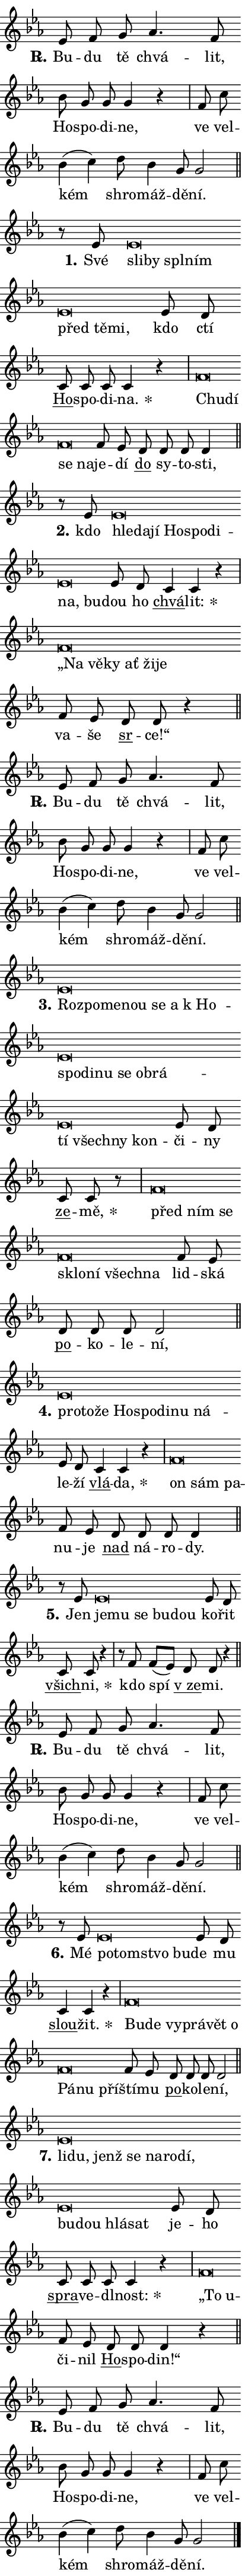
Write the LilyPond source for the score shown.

\version "2.24.0"
\header { tagline = "" }
\paper {
  indent = 0\cm
  top-margin = 0\cm
  right-margin = 0.13\cm % to fit lyric hyphens
  bottom-margin = 0\cm
  left-margin = 0\cm
  paper-width = 7\cm
  page-breaking = #ly:one-page-breaking
  system-system-spacing.basic-distance = #11
  score-system-spacing.basic-distance = #11
  ragged-last = ##f
}


%% Author: Thomas Morley
%% https://lists.gnu.org/archive/html/lilypond-user/2020-05/msg00002.html
#(define (line-position grob)
"Returns position of @var[grob} in current system:
   @code{'start}, if at first time-step
   @code{'end}, if at last time-step
   @code{'middle} otherwise
"
  (let* ((col (ly:item-get-column grob))
         (ln (ly:grob-object col 'left-neighbor))
         (rn (ly:grob-object col 'right-neighbor))
         (col-to-check-left (if (ly:grob? ln) ln col))
         (col-to-check-right (if (ly:grob? rn) rn col))
         (break-dir-left
           (and
             (ly:grob-property col-to-check-left 'non-musical #f)
             (ly:item-break-dir col-to-check-left)))
         (break-dir-right
           (and
             (ly:grob-property col-to-check-right 'non-musical #f)
             (ly:item-break-dir col-to-check-right))))
        (cond ((eqv? 1 break-dir-left) 'start)
              ((eqv? -1 break-dir-right) 'end)
              (else 'middle))))

#(define (tranparent-at-line-position vctor)
  (lambda (grob)
  "Relying on @code{line-position} select the relevant enry from @var{vctor}.
Used to determine transparency,"
    (case (line-position grob)
      ((end) (not (vector-ref vctor 0)))
      ((middle) (not (vector-ref vctor 1)))
      ((start) (not (vector-ref vctor 2))))))

noteHeadBreakVisibility =
#(define-music-function (break-visibility)(vector?)
"Makes @code{NoteHead}s transparent relying on @var{break-visibility}"
#{
  \override NoteHead.transparent =
    #(tranparent-at-line-position break-visibility)
#})

#(define delete-ledgers-for-transparent-note-heads
  (lambda (grob)
    "Reads whether a @code{NoteHead} is transparent.
If so this @code{NoteHead} is removed from @code{'note-heads} from
@var{grob}, which is supposed to be @code{LedgerLineSpanner}.
As a result ledgers are not printed for this @code{NoteHead}"
    (let* ((nhds-array (ly:grob-object grob 'note-heads))
           (nhds-list
             (if (ly:grob-array? nhds-array)
                 (ly:grob-array->list nhds-array)
                 '()))
           ;; Relies on the transparent-property being done before
           ;; Staff.LedgerLineSpanner.after-line-breaking is executed.
           ;; This is fragile ...
           (to-keep
             (remove
               (lambda (nhd)
                 (ly:grob-property nhd 'transparent #f))
               nhds-list)))
      ;; TODO find a better method to iterate over grob-arrays, similiar
      ;; to filter/remove etc for lists
      ;; For now rebuilt from scratch
      (set! (ly:grob-object grob 'note-heads)  '())
      (for-each
        (lambda (nhd)
          (ly:pointer-group-interface::add-grob grob 'note-heads nhd))
        to-keep))))

squashNotes = {
  \override NoteHead.X-extent = #'(-0.2 . 0.2)
  \override NoteHead.Y-extent = #'(-0.75 . 0)
  \override NoteHead.stencil =
    #(lambda (grob)
       (let ((pos (ly:grob-property grob 'staff-position)))
         (begin
           (if (< pos -7) (display "ERROR: Lower brevis then expected\n") (display "OK: Expected brevis position\n"))
           (if (<= pos -6) ly:text-interface::print ly:note-head::print))))
}
unSquashNotes = {
  \revert NoteHead.X-extent
  \revert NoteHead.Y-extent
  \revert NoteHead.stencil
}

hideNotes = \noteHeadBreakVisibility #begin-of-line-visible
unHideNotes = \noteHeadBreakVisibility #all-visible

% work-around for resetting accidentals
% https://lilypond.org/doc/v2.23/Documentation/notation/displaying-rhythms#unmetered-music
cadenzaMeasure = {
  \cadenzaOff
  \partial 1024 s1024
  \cadenzaOn
}

#(define-markup-command (accent layout props text) (markup?)
  "Underline accented syllable"
  (interpret-markup layout props
    #{\markup \override #'(offset . 4.3) \underline { #text }#}))

responsum = \markup \concat {
  "R" \hspace #-1.05 \path #0.1 #'((moveto 0 0.07) (lineto 0.9 0.8)) \hspace #0.05 "."
}

spaceSize = #0.6828661417322834 % exact space size for TeX Gyre Schola

\layout {
  \context {
    \Staff
    \remove "Time_signature_engraver"
    \override LedgerLineSpanner.after-line-breaking = #delete-ledgers-for-transparent-note-heads
  }
  \context {
    \Lyrics {
      \override LyricSpace.minimum-distance = \spaceSize
      \override LyricText.font-name = #"TeX Gyre Schola"
      \override LyricText.font-size = 1
      \override StanzaNumber.font-name = #"TeX Gyre Schola Bold"
      \override StanzaNumber.font-size = 1
    }
  }
  \context {
    \Score 
    \override NoteHead.text =
      #(lambda (grob) 
        (let ((pos (ly:grob-property grob 'staff-position)))
          #{\markup {
            \combine
              \halign #-0.55 \raise #(if (= pos -6) 0 0.5) \override #'(thickness . 2) \draw-line #'(3.2 . 0)
              \musicglyph "noteheads.sM1"
          }#}))
  }
}

% magnetic-lyrics.ily
%
%   written by
%     Jean Abou Samra <jean@abou-samra.fr>
%     Werner Lemberg <wl@gnu.org>
%
%   adapted by
%     Jiri Hon <jiri.hon@gmail.com>
%
% Version 2022-Apr-15

% https://www.mail-archive.com/lilypond-user@gnu.org/msg149350.html

#(define (Left_hyphen_pointer_engraver context)
   "Collect syllable-hyphen-syllable occurrences in lyrics and store
them in properties.  This engraver only looks to the left.  For
example, if the lyrics input is @code{foo -- bar}, it does the
following.

@itemize @bullet
@item
Set the @code{text} property of the @code{LyricHyphen} grob between
@q{foo} and @q{bar} to @code{foo}.

@item
Set the @code{left-hyphen} property of the @code{LyricText} grob with
text @q{foo} to the @code{LyricHyphen} grob between @q{foo} and
@q{bar}.
@end itemize

Use this auxiliary engraver in combination with the
@code{lyric-@/text::@/apply-@/magnetic-@/offset!} hook."
   (let ((hyphen #f)
         (text #f))
     (make-engraver
      (acknowledgers
       ((lyric-syllable-interface engraver grob source-engraver)
        (set! text grob)))
      (end-acknowledgers
       ((lyric-hyphen-interface engraver grob source-engraver)
        ;(when (not (grob::has-interface grob 'lyric-space-interface))
          (set! hyphen grob)));)
      ((stop-translation-timestep engraver)
       (when (and text hyphen)
         (ly:grob-set-object! text 'left-hyphen hyphen))
       (set! text #f)
       (set! hyphen #f)))))

#(define (lyric-text::apply-magnetic-offset! grob)
   "If the space between two syllables is less than the value in
property @code{LyricText@/.details@/.squash-threshold}, move the right
syllable to the left so that it gets concatenated with the left
syllable.

Use this function as a hook for
@code{LyricText@/.after-@/line-@/breaking} if the
@code{Left_@/hyphen_@/pointer_@/engraver} is active."
   (let ((hyphen (ly:grob-object grob 'left-hyphen #f)))
     (when hyphen
       (let ((left-text (ly:spanner-bound hyphen LEFT)))
         (when (grob::has-interface left-text 'lyric-syllable-interface)
           (let* ((common (ly:grob-common-refpoint grob left-text X))
                  (this-x-ext (ly:grob-extent grob common X))
                  (left-x-ext
                   (begin
                     ;; Trigger magnetism for left-text.
                     (ly:grob-property left-text 'after-line-breaking)
                     (ly:grob-extent left-text common X)))
                  ;; `delta` is the gap width between two syllables.
                  (delta (- (interval-start this-x-ext)
                            (interval-end left-x-ext)))
                  (details (ly:grob-property grob 'details))
                  (threshold (assoc-get 'squash-threshold details 0.2)))
             (when (< delta threshold)
               (let* (;; We have to manipulate the input text so that
                      ;; ligatures crossing syllable boundaries are not
                      ;; disabled.  For languages based on the Latin
                      ;; script this is essentially a beautification.
                      ;; However, for non-Western scripts it can be a
                      ;; necessity.
                      (lt (ly:grob-property left-text 'text))
                      (rt (ly:grob-property grob 'text))
                      (is-space (grob::has-interface hyphen 'lyric-space-interface))
                      (space (if is-space " " ""))
                      (extra-delta (if is-space spaceSize 0))
                      ;; Append new syllable.
                      (ltrt-space (if (and (string? lt) (string? rt))
                                (string-append lt space rt)
                                (make-concat-markup (list lt space rt))))
                      ;; Right-align `ltrt` to the right side.
                      (ltrt-space-markup (grob-interpret-markup
                               grob
                               (make-translate-markup
                                (cons (interval-length this-x-ext) 0)
                                (make-right-align-markup ltrt-space)))))
                 (begin
                   ;; Don't print `left-text`.
                   (ly:grob-set-property! left-text 'stencil #f)
                   ;; Set text and stencil (which holds all collected
                   ;; syllables so far) and shift it to the left.
                   (ly:grob-set-property! grob 'text ltrt-space)
                   (ly:grob-set-property! grob 'stencil ltrt-space-markup)
                   (ly:grob-translate-axis! grob (- (- delta extra-delta)) X))))))))))


#(define (lyric-hyphen::displace-bounds-first grob)
   ;; Make very sure this callback isn't triggered too early.
   (let ((left (ly:spanner-bound grob LEFT))
         (right (ly:spanner-bound grob RIGHT)))
     (ly:grob-property left 'after-line-breaking)
     (ly:grob-property right 'after-line-breaking)
     (ly:lyric-hyphen::print grob)))

squashThreshold = #0.4

\layout {
  \context {
    \Lyrics
    \consists #Left_hyphen_pointer_engraver
    \override LyricText.after-line-breaking =
      #lyric-text::apply-magnetic-offset!
    \override LyricHyphen.stencil = #lyric-hyphen::displace-bounds-first
    \override LyricText.details.squash-threshold = \squashThreshold
    \override LyricHyphen.minimum-distance = 0
    \override LyricHyphen.minimum-length = \squashThreshold
  }
}

squashText = \override LyricText.details.squash-threshold = 9999
unSquashText = \override LyricText.details.squash-threshold = \squashThreshold

leftText = \override LyricText.self-alignment-X = #LEFT
unLeftText = \revert LyricText.self-alignment-X

starOffset = #(lambda (grob) 
                (let ((x_offset (ly:self-alignment-interface::aligned-on-x-parent grob)))
                  (if (= x_offset 0) 0 (+ x_offset 1.2))))

star = #(define-music-function (syllable)(string?)
"Append star separator at the end of a syllable"
#{
  \once \override LyricText.X-offset = #starOffset
  \lyricmode { \markup {
    #syllable
    \override #'((font-name . "TeX Gyre Schola Bold")) \hspace #0.2 \lower #0.65 \larger "*"
  } }
#})

starAccent = #(define-music-function (syllable)(string?)
"Append star separator at the end of a syllable and make accent"
#{
  \once \override LyricText.X-offset = #starOffset
  \lyricmode { \markup {
    \accent #syllable
    \override #'((font-name . "TeX Gyre Schola Bold")) \hspace #0.2 \lower #0.65 \larger "*"
  } }
#})

breath = #(define-music-function (syllable)(string?)
"Append breathing indicator at the end of a syllable"
#{
  \lyricmode { \markup { #syllable "+" } }
#})

optionalBreath = #(define-music-function (syllable)(string?)
"Append optional breathing indicator at the end of a syllable"
#{
  \lyricmode { \markup { #syllable "(+)" } }
#})


\score {
    <<
        \new Voice = "melody" { \cadenzaOn \key es \major \relative { es'8 f g as4. f8 \bar "" bes g g g4 r \cadenzaMeasure \bar "|" f8 c' \bar "" bes4( c) \bar "" d8 bes4 g8 g2 \cadenzaMeasure \bar "||" \break } }
        \new Lyrics \lyricsto "melody" { \lyricmode { \set stanza = \responsum
Bu -- du tě chvá -- lit, Ho -- spo -- di -- ne, ve vel -- kém shro -- máž -- dě -- ní. } }
    >>
    \layout {}
}

\score {
    <<
        \new Voice = "melody" { \cadenzaOn \key es \major \relative { r8 es'8 \squashNotes es\breve*1/16 \hideNotes \breve*1/16 \bar "" \breve*1/16 \bar "" \breve*1/16 \bar "" \breve*1/16 \bar "" \breve*1/16 \breve*1/16 \bar "" \unHideNotes \unSquashNotes es8 d \bar "" c c c c4 r \cadenzaMeasure \bar "|" \squashNotes f\breve*1/16 \hideNotes \breve*1/16 \bar "" \breve*1/16 \breve*1/16 \bar "" \unHideNotes \unSquashNotes f8 es \bar "" d d d d4 \cadenzaMeasure \bar "||" \break } }
        \new Lyrics \lyricsto "melody" { \lyricmode { \set stanza = "1."
Své \leftText sli -- \squashText by spl -- ním před tě -- mi, \unLeftText \unSquashText kdo ctí \markup \accent Ho -- spo -- di -- \star na. \leftText Chu -- \squashText dí se na -- \unLeftText \unSquashText je -- dí \markup \accent do sy -- to -- sti, } }
    >>
    \layout {}
}

\score {
    <<
        \new Voice = "melody" { \cadenzaOn \key es \major \relative { r8 es'8 \squashNotes es\breve*1/16 \hideNotes \breve*1/16 \bar "" \breve*1/16 \bar "" \breve*1/16 \bar "" \breve*1/16 \bar "" \breve*1/16 \bar "" \breve*1/16 \breve*1/16 \bar "" \unHideNotes \unSquashNotes es8 d \bar "" c4 c r \cadenzaMeasure \bar "|" \squashNotes f\breve*1/16 \hideNotes \breve*1/16 \bar "" \breve*1/16 \bar "" \breve*1/16 \bar "" \breve*1/16 \breve*1/16 \bar "" \unHideNotes \unSquashNotes f8 es \bar "" d8 d r4 \cadenzaMeasure \bar "||" \break } }
        \new Lyrics \lyricsto "melody" { \lyricmode { \set stanza = "2."
kdo \leftText hle -- \squashText da -- jí Ho -- spo -- di -- na, bu -- \unLeftText \unSquashText dou ho \markup \accent chvá -- \star lit: \leftText „Na \squashText vě -- ky ať ži -- je \unLeftText \unSquashText va -- še \markup \accent sr -- ce!“ } }
    >>
    \layout {}
}

\score {
    <<
        \new Voice = "melody" { \cadenzaOn \key es \major \relative { es'8 f g as4. f8 \bar "" bes g g g4 r \cadenzaMeasure \bar "|" f8 c' \bar "" bes4( c) \bar "" d8 bes4 g8 g2 \cadenzaMeasure \bar "||" \break } }
        \new Lyrics \lyricsto "melody" { \lyricmode { \set stanza = \responsum
Bu -- du tě chvá -- lit, Ho -- spo -- di -- ne, ve vel -- kém shro -- máž -- dě -- ní. } }
    >>
    \layout {}
}

\score {
    <<
        \new Voice = "melody" { \cadenzaOn \key es \major \relative { \squashNotes es'\breve*1/16 \hideNotes \breve*1/16 \bar "" \breve*1/16 \bar "" \breve*1/16 \bar "" \breve*1/16 \bar "" \breve*1/16 \bar "" \breve*1/16 \bar "" \breve*1/16 \bar "" \breve*1/16 \bar "" \breve*1/16 \bar "" \breve*1/16 \bar "" \breve*1/16 \bar "" \breve*1/16 \bar "" \breve*1/16 \bar "" \breve*1/16 \bar "" \breve*1/16 \breve*1/16 \bar "" \unHideNotes \unSquashNotes es8 d \bar "" c c r \cadenzaMeasure \bar "|" \squashNotes f\breve*1/16 \hideNotes \breve*1/16 \bar "" \breve*1/16 \bar "" \breve*1/16 \bar "" \breve*1/16 \bar "" \breve*1/16 \breve*1/16 \bar "" \unHideNotes \unSquashNotes f8 es \bar "" d d d d2 \cadenzaMeasure \bar "||" \break } }
        \new Lyrics \lyricsto "melody" { \lyricmode { \set stanza = "3."
\leftText Roz -- \squashText po -- me -- nou se a "k Ho" -- spo -- di -- nu se ob -- rá -- tí všech -- ny kon -- \unLeftText \unSquashText či -- ny \markup \accent ze -- \star mě, \leftText před \squashText ním se sklo -- ní všech -- na \unLeftText \unSquashText lid -- ská \markup \accent po -- ko -- le -- ní, } }
    >>
    \layout {}
}

\score {
    <<
        \new Voice = "melody" { \cadenzaOn \key es \major \relative { \squashNotes es'\breve*1/16 \hideNotes \breve*1/16 \bar "" \breve*1/16 \bar "" \breve*1/16 \bar "" \breve*1/16 \bar "" \breve*1/16 \bar "" \breve*1/16 \breve*1/16 \bar "" \unHideNotes \unSquashNotes es8 d \bar "" c4 c r \cadenzaMeasure \bar "|" \squashNotes f\breve*1/16 \hideNotes \breve*1/16 \breve*1/16 \bar "" \unHideNotes \unSquashNotes f8 es \bar "" d d d d4 \cadenzaMeasure \bar "||" \break } }
        \new Lyrics \lyricsto "melody" { \lyricmode { \set stanza = "4."
\leftText pro -- \squashText to -- že Ho -- spo -- di -- nu ná -- \unLeftText \unSquashText le -- ží \markup \accent vlá -- \star da, \leftText on \squashText sám pa -- \unLeftText \unSquashText nu -- je \markup \accent nad ná -- ro -- dy. } }
    >>
    \layout {}
}

\score {
    <<
        \new Voice = "melody" { \cadenzaOn \key es \major \relative { r8 es'8 \squashNotes es\breve*1/16 \hideNotes \breve*1/16 \bar "" \breve*1/16 \bar "" \breve*1/16 \breve*1/16 \bar "" \unHideNotes \unSquashNotes es8 d \bar "" c8 c r4 \cadenzaMeasure \bar "|" r8 f8 f8[( es)] \bar "" d8 d r4 \cadenzaMeasure \bar "||" \break } }
        \new Lyrics \lyricsto "melody" { \lyricmode { \set stanza = "5."
Jen \leftText je -- \squashText mu se bu -- dou \unLeftText \unSquashText ko -- řit \markup \accent všich -- \star ni, kdo spí \markup \accent "v ze" -- mi. } }
    >>
    \layout {}
}

\score {
    <<
        \new Voice = "melody" { \cadenzaOn \key es \major \relative { es'8 f g as4. f8 \bar "" bes g g g4 r \cadenzaMeasure \bar "|" f8 c' \bar "" bes4( c) \bar "" d8 bes4 g8 g2 \cadenzaMeasure \bar "||" \break } }
        \new Lyrics \lyricsto "melody" { \lyricmode { \set stanza = \responsum
Bu -- du tě chvá -- lit, Ho -- spo -- di -- ne, ve vel -- kém shro -- máž -- dě -- ní. } }
    >>
    \layout {}
}

\score {
    <<
        \new Voice = "melody" { \cadenzaOn \key es \major \relative { r8 es'8 \squashNotes es\breve*1/16 \hideNotes \breve*1/16 \bar "" \breve*1/16 \breve*1/16 \bar "" \unHideNotes \unSquashNotes es8 d \bar "" c4 c r \cadenzaMeasure \bar "|" \squashNotes f\breve*1/16 \hideNotes \breve*1/16 \bar "" \breve*1/16 \bar "" \breve*1/16 \bar "" \breve*1/16 \bar "" \breve*1/16 \bar "" \breve*1/16 \bar "" \breve*1/16 \breve*1/16 \bar "" \unHideNotes \unSquashNotes f8 es \bar "" d d d d2 \cadenzaMeasure \bar "||" \break } }
        \new Lyrics \lyricsto "melody" { \lyricmode { \set stanza = "6."
Mé \leftText po -- \squashText tom -- stvo bu -- \unLeftText \unSquashText de mu \markup \accent slou -- \star žit. \leftText Bu -- \squashText de vy -- prá -- vět o Pá -- nu pří -- \unLeftText \unSquashText ští -- mu \markup \accent po -- ko -- le -- ní, } }
    >>
    \layout {}
}

\score {
    <<
        \new Voice = "melody" { \cadenzaOn \key es \major \relative { \squashNotes es'\breve*1/16 \hideNotes \breve*1/16 \bar "" \breve*1/16 \bar "" \breve*1/16 \bar "" \breve*1/16 \bar "" \breve*1/16 \bar "" \breve*1/16 \bar "" \breve*1/16 \bar "" \breve*1/16 \bar "" \breve*1/16 \breve*1/16 \bar "" \unHideNotes \unSquashNotes es8 d \bar "" c c c c4 r \cadenzaMeasure \bar "|" \squashNotes f\breve*1/16 \hideNotes \breve*1/16 \bar "" \unHideNotes \unSquashNotes f8 es \bar "" d d d4 r \cadenzaMeasure \bar "||" \break } }
        \new Lyrics \lyricsto "melody" { \lyricmode { \set stanza = "7."
\leftText li -- \squashText du, jenž se na -- ro -- dí, bu -- dou hlá -- sat \unLeftText \unSquashText je -- ho \markup \accent spra -- ve -- dl -- \star nost: \leftText „To \squashText u -- \unLeftText \unSquashText či -- nil \markup \accent Ho -- spo -- din!“ } }
    >>
    \layout {}
}

\score {
    <<
        \new Voice = "melody" { \cadenzaOn \key es \major \relative { es'8 f g as4. f8 \bar "" bes g g g4 r \cadenzaMeasure \bar "|" f8 c' \bar "" bes4( c) \bar "" d8 bes4 g8 g2 \cadenzaMeasure \bar "||" \break } \bar "|." }
        \new Lyrics \lyricsto "melody" { \lyricmode { \set stanza = \responsum
Bu -- du tě chvá -- lit, Ho -- spo -- di -- ne, ve vel -- kém shro -- máž -- dě -- ní. } }
    >>
    \layout {}
}
